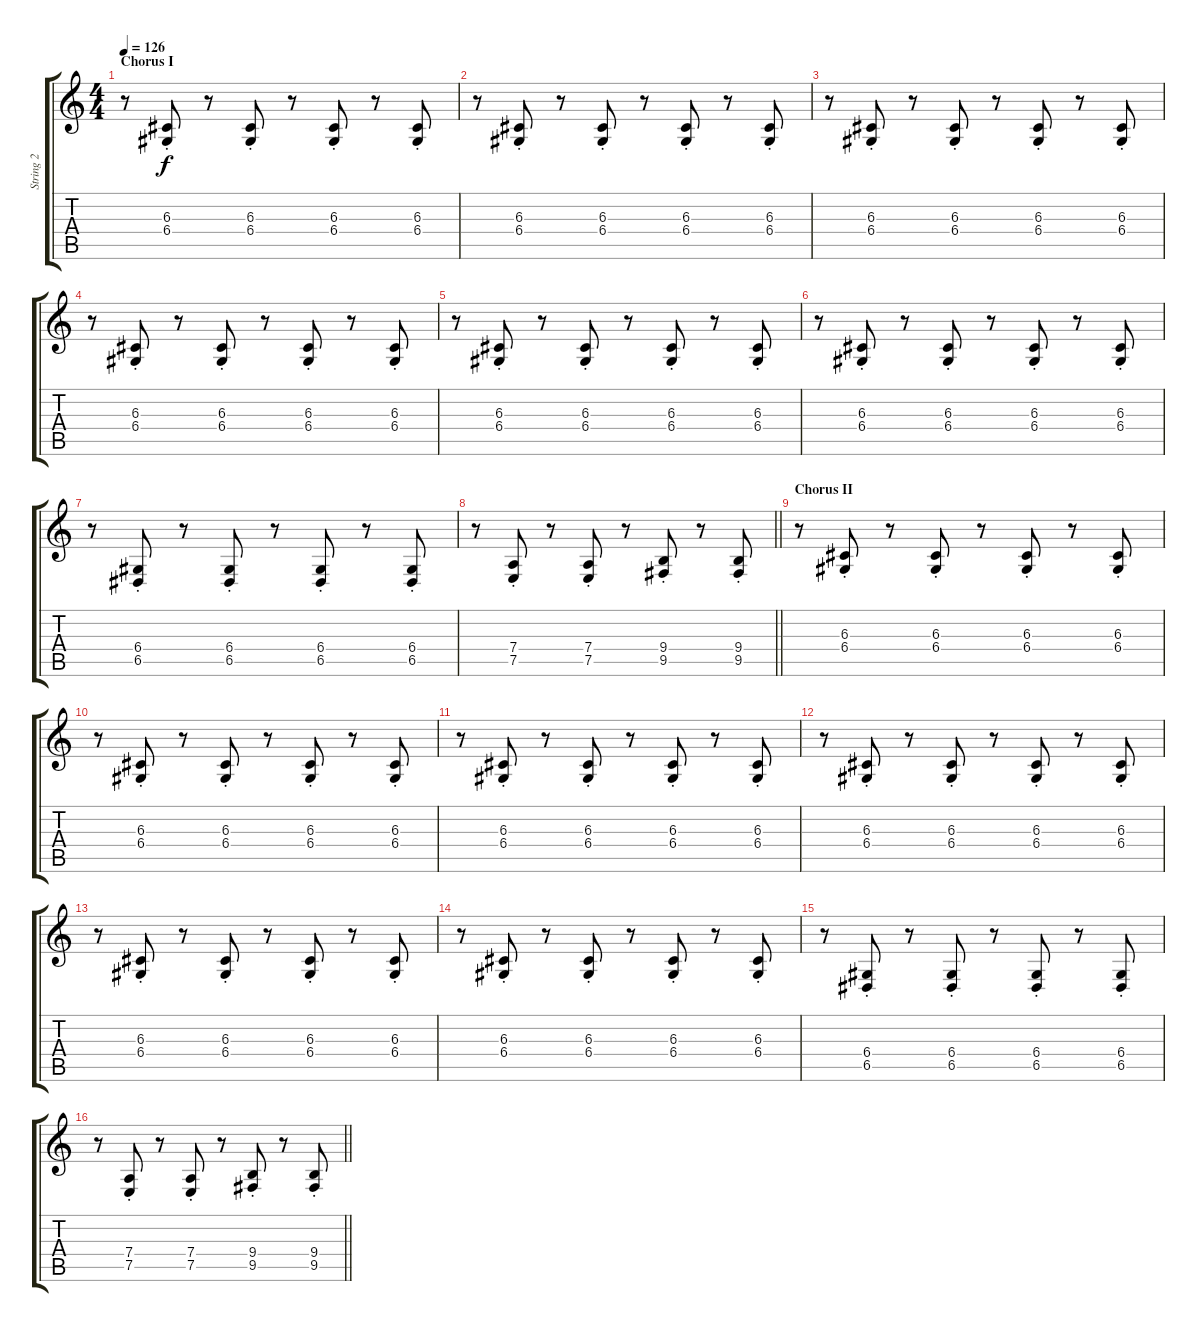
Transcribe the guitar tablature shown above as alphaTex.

\track ("String 2 " "String 2 ") {instrument stringensemble1}
\staff {score tabs}
\tuning (E4 B3 G3 D3 A2 E2) {hide}
\ts (4 4)
\section ("" "Chorus I")
\tempo 126
\clef g2
\ks c
r.8{dy f volume 13} (6.3{st} 6.4{st}).8 r.8 (6.3{st} 6.4{st}).8 r.8 (6.3{st} 6.4{st}).8 r.8 (6.3{st} 6.4{st}).8 |
r.8 (6.3{st} 6.4{st}).8 r.8 (6.3{st} 6.4{st}).8 r.8 (6.3{st} 6.4{st}).8 r.8 (6.3{st} 6.4{st}).8 |
r.8 (6.3{st} 6.4{st}).8 r.8 (6.3{st} 6.4{st}).8 r.8 (6.3{st} 6.4{st}).8 r.8 (6.3{st} 6.4{st}).8 |
r.8 (6.3{st} 6.4{st}).8 r.8 (6.3{st} 6.4{st}).8 r.8 (6.3{st} 6.4{st}).8 r.8 (6.3{st} 6.4{st}).8 |
r.8 (6.3{st} 6.4{st}).8 r.8 (6.3{st} 6.4{st}).8 r.8 (6.3{st} 6.4{st}).8 r.8 (6.3{st} 6.4{st}).8 |
r.8 (6.3{st} 6.4{st}).8 r.8 (6.3{st} 6.4{st}).8 r.8 (6.3{st} 6.4{st}).8 r.8 (6.3{st} 6.4{st}).8 |
r.8 (6.4{st} 6.5{st}).8 r.8 (6.4{st} 6.5{st}).8 r.8 (6.4{st} 6.5{st}).8 r.8 (6.4{st} 6.5{st}).8 |
\barLineRight lightlight
r.8 (7.4{st} 7.5{st}).8 r.8 (7.4{st} 7.5{st}).8 r.8 (9.4{st} 9.5{st}).8 r.8 (9.4{st} 9.5{st}).8 |
\section ("" "Chorus II")
r.8 (6.3{st} 6.4{st}).8 r.8 (6.3{st} 6.4{st}).8 r.8 (6.3{st} 6.4{st}).8 r.8 (6.3{st} 6.4{st}).8 |
r.8 (6.3{st} 6.4{st}).8 r.8 (6.3{st} 6.4{st}).8 r.8 (6.3{st} 6.4{st}).8 r.8 (6.3{st} 6.4{st}).8 |
r.8 (6.3{st} 6.4{st}).8 r.8 (6.3{st} 6.4{st}).8 r.8 (6.3{st} 6.4{st}).8 r.8 (6.3{st} 6.4{st}).8 |
r.8 (6.3{st} 6.4{st}).8 r.8 (6.3{st} 6.4{st}).8 r.8 (6.3{st} 6.4{st}).8 r.8 (6.3{st} 6.4{st}).8 |
r.8 (6.3{st} 6.4{st}).8 r.8 (6.3{st} 6.4{st}).8 r.8 (6.3{st} 6.4{st}).8 r.8 (6.3{st} 6.4{st}).8 |
r.8 (6.3{st} 6.4{st}).8 r.8 (6.3{st} 6.4{st}).8 r.8 (6.3{st} 6.4{st}).8 r.8 (6.3{st} 6.4{st}).8 |
r.8 (6.4{st} 6.5{st}).8 r.8 (6.4{st} 6.5{st}).8 r.8 (6.4{st} 6.5{st}).8 r.8 (6.4{st} 6.5{st}).8 |
\barLineRight lightlight
r.8 (7.4{st} 7.5{st}).8 r.8 (7.4{st} 7.5{st}).8 r.8 (9.4{st} 9.5{st}).8 r.8 (9.4{st} 9.5{st}).8
